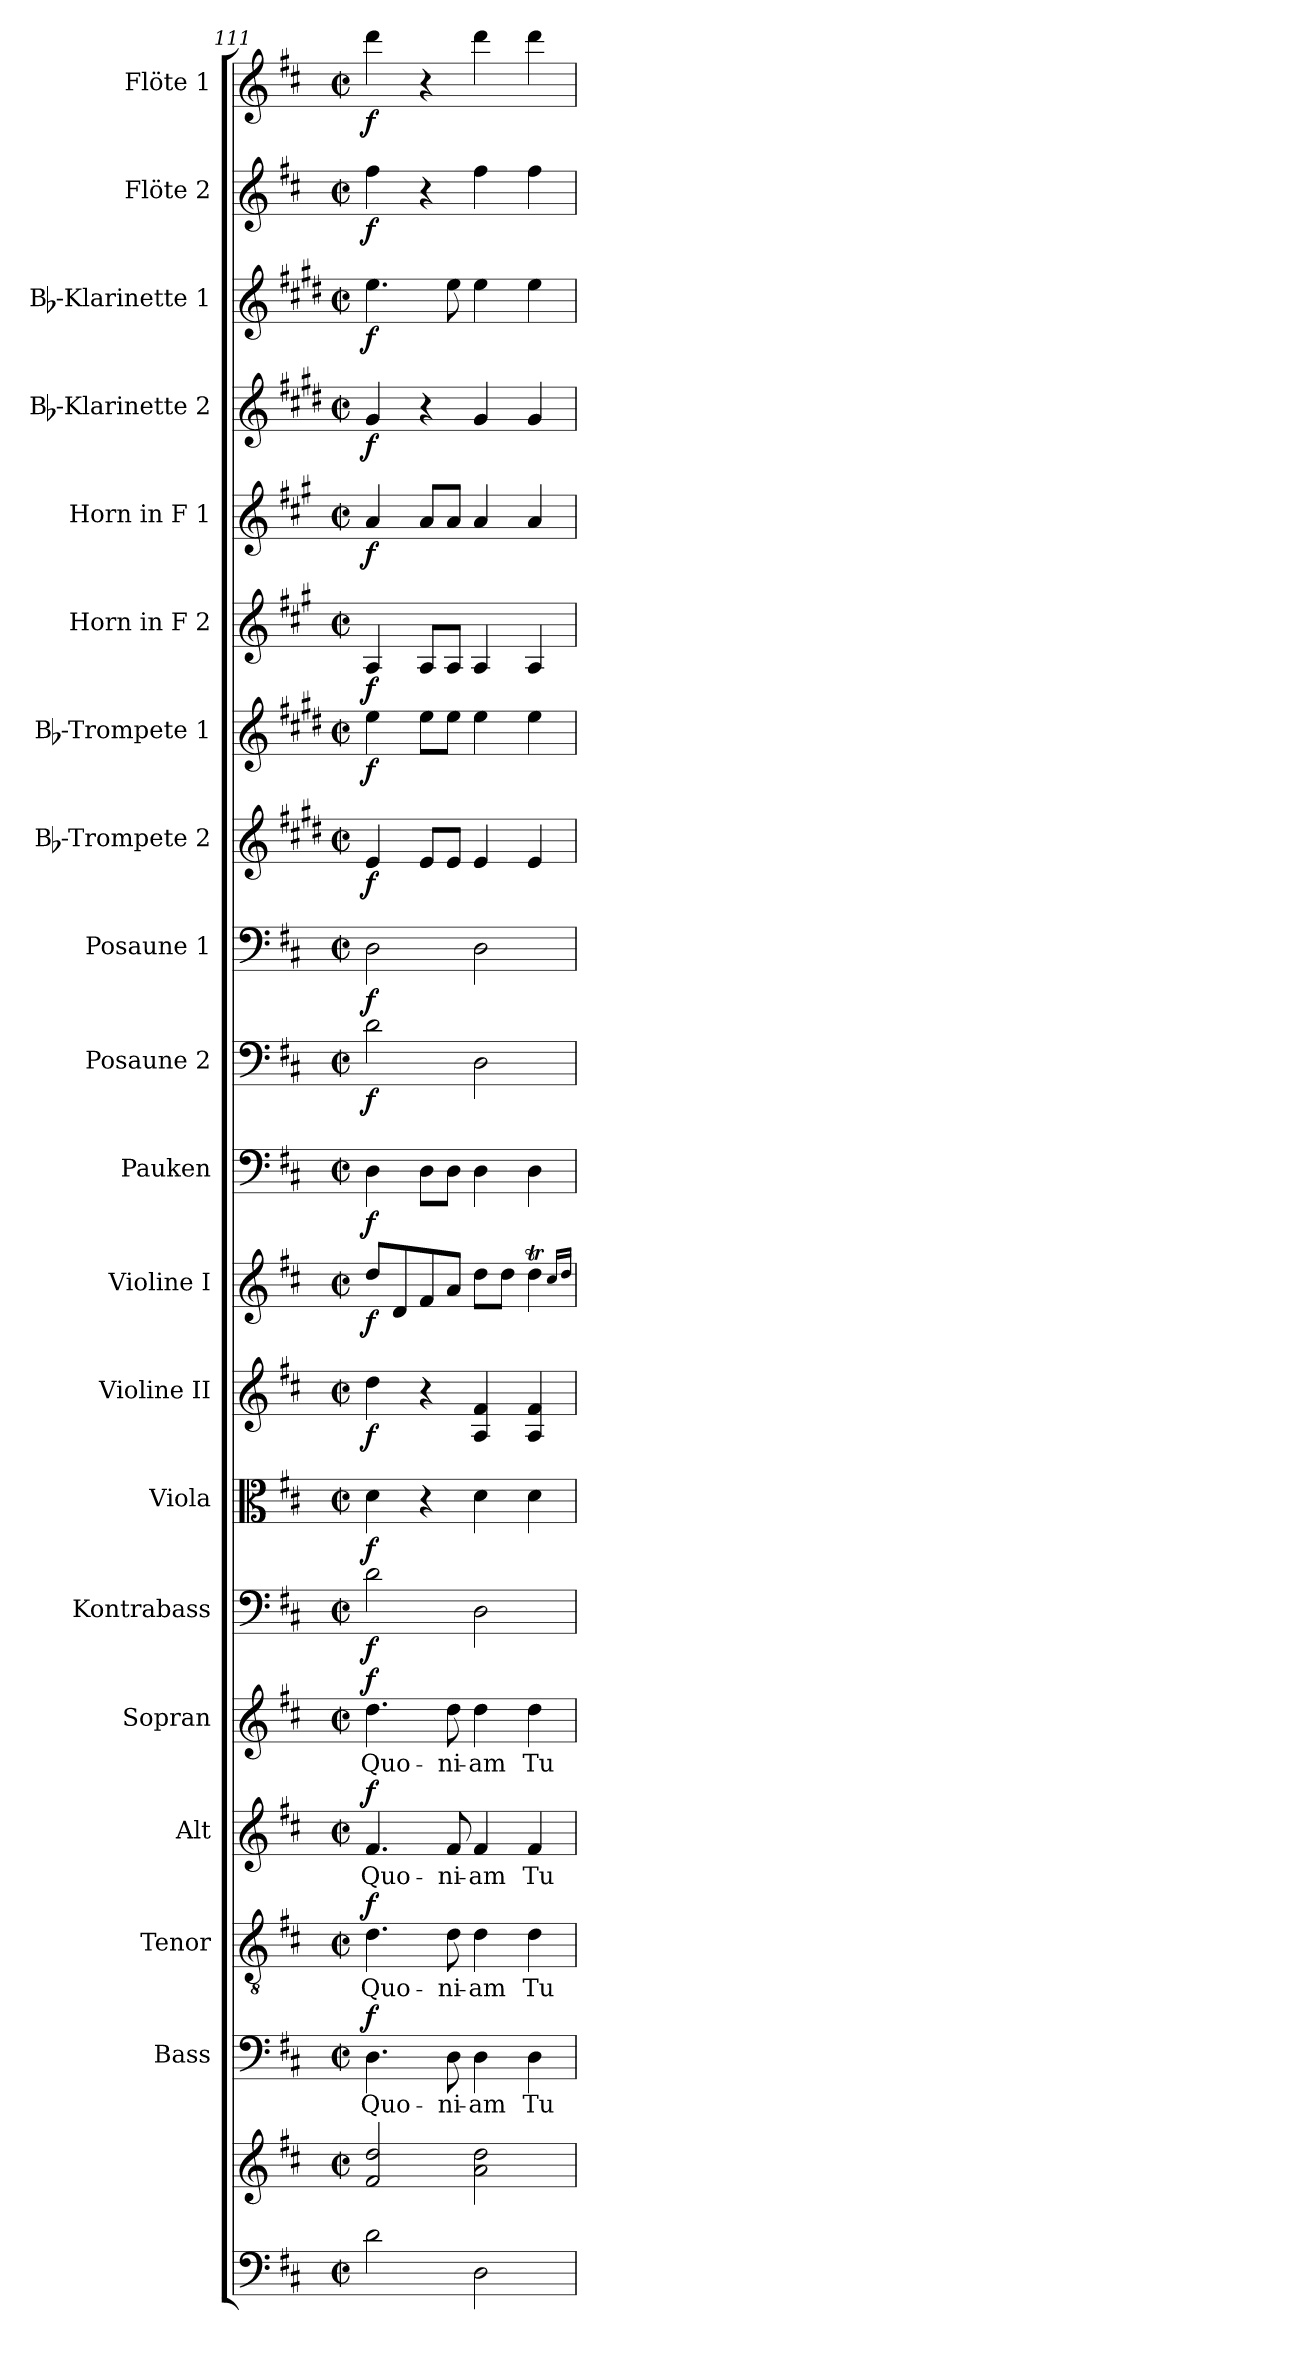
**kern	**kern	**kern	**text	**dynam	**kern	**text	**dynam	**kern	**text	**dynam	**kern	**text	**dynam	**kern	**dynam	**kern	**dynam	**kern	**dynam	**kern	**dynam	**kern	**dynam	**kern	**dynam	**kern	**dynam	**kern	**dynam	**kern	**dynam	**kern	**dynam	**kern	**dynam	**kern	**dynam	**kern	**dynam	**kern	**dynam	**kern	**dynam
*part20	*part20	*part19	*part19	*part19	*part18	*part18	*part18	*part17	*part17	*part17	*part16	*part16	*part16	*part15	*part15	*part14	*part14	*part13	*part13	*part12	*part12	*part11	*part11	*part10	*part10	*part9	*part9	*part8	*part8	*part7	*part7	*part6	*part6	*part5	*part5	*part4	*part4	*part3	*part3	*part2	*part2	*part1	*part1
*staff21	*staff20	*staff19	*staff19	*staff19	*staff18	*staff18	*staff18	*staff17	*staff17	*staff17	*staff16	*staff16	*staff16	*staff15	*staff15	*staff14	*staff14	*staff13	*staff13	*staff12	*staff12	*staff11	*staff11	*staff10	*staff10	*staff9	*staff9	*staff8	*staff8	*staff7	*staff7	*staff6	*staff6	*staff5	*staff5	*staff4	*staff4	*staff3	*staff3	*staff2	*staff2	*staff1	*staff1
*	*	*I"Bass	*	*	*I"Tenor	*	*	*I"Alt	*	*	*I"Sopran	*	*	*I"Kontrabass	*	*I"Viola	*	*I"Violine II	*	*I"Violine I	*	*I"Pauken	*	*I"Posaune 2	*	*I"Posaune 1	*	*I"Bb-Trompete 2	*	*I"Bb-Trompete 1	*	*I"Horn in F 2	*	*I"Horn in F 1	*	*I"Bb-Klarinette 2	*	*I"Bb-Klarinette 1	*	*I"Flöte 2	*	*I"Flöte 1	*
*	*	*I'B.	*	*	*I'T.	*	*	*I'A.	*	*	*I'S.	*	*	*I'Kb.	*	*I'Vla.	*	*I'Vl. II	*	*I'Vl. I	*	*I'Pk.	*	*I'Pos. 2	*	*I'Pos. 1	*	*I'Bb Trp. 2	*	*I'Bb Trp. 1	*	*	*	*	*	*I'Bb Kl. 2	*	*I'Bb Kl. 1	*	*I'Fl. 2	*	*I'Fl. 1	*
!!LO:PB:g=z
*clefF4	*clefG2	*clefF4	*	*	*clefGv2	*	*	*clefG2	*	*	*clefG2	*	*	*clefF4	*	*clefC3	*	*clefG2	*	*clefG2	*	*clefF4	*	*clefF4	*	*clefF4	*	*clefG2	*	*clefG2	*	*clefG2	*	*clefG2	*	*clefG2	*	*clefG2	*	*clefG2	*	*clefG2	*
*	*	*	*	*	*	*	*	*	*	*	*	*	*	*ITrd7c12	*	*	*	*	*	*	*	*	*	*	*	*	*	*ITrd1c2	*	*ITrd1c2	*	*ITrd4c7	*	*ITrd4c7	*	*ITrd1c2	*	*ITrd1c2	*	*	*	*	*
*k[f#c#]	*k[f#c#]	*k[f#c#]	*	*	*k[f#c#]	*	*	*k[f#c#]	*	*	*k[f#c#]	*	*	*k[f#c#]	*	*k[f#c#]	*	*k[f#c#]	*	*k[f#c#]	*	*k[f#c#]	*	*k[f#c#]	*	*k[f#c#]	*	*k[f#c#]	*	*k[f#c#]	*	*k[f#c#]	*	*k[f#c#]	*	*k[f#c#]	*	*k[f#c#]	*	*k[f#c#]	*	*k[f#c#]	*
*D:	*D:	*D:	*	*	*D:	*	*	*D:	*	*	*D:	*	*	*D:	*	*D:	*	*D:	*	*D:	*	*D:	*	*D:	*	*D:	*	*D:	*	*D:	*	*D:	*	*D:	*	*D:	*	*D:	*	*D:	*	*D:	*
*M2/2	*M2/2	*M2/2	*	*	*M2/2	*	*	*M2/2	*	*	*M2/2	*	*	*M2/2	*	*M2/2	*	*M2/2	*	*M2/2	*	*M2/2	*	*M2/2	*	*M2/2	*	*M2/2	*	*M2/2	*	*M2/2	*	*M2/2	*	*M2/2	*	*M2/2	*	*M2/2	*	*M2/2	*
*met(c|)	*met(c|)	*met(c|)	*	*	*met(c|)	*	*	*met(c|)	*	*	*met(c|)	*	*	*met(c|)	*	*met(c|)	*	*met(c|)	*	*met(c|)	*	*met(c|)	*	*met(c|)	*	*met(c|)	*	*met(c|)	*	*met(c|)	*	*met(c|)	*	*met(c|)	*	*met(c|)	*	*met(c|)	*	*met(c|)	*	*met(c|)	*
=111	=111	=111	=111	=111	=111	=111	=111	=111	=111	=111	=111	=111	=111	=111	=111	=111	=111	=111	=111	=111	=111	=111	=111	=111	=111	=111	=111	=111	=111	=111	=111	=111	=111	=111	=111	=111	=111	=111	=111	=111	=111	=111	=111
!	!	!	!LO:LY:b	!LO:DY:a	!	!LO:LY:b	!LO:DY:a	!	!LO:LY:b	!LO:DY:a	!	!LO:LY:b	!LO:DY:a	!	!LO:DY:b	!	!LO:DY:b	!	!LO:DY:b	!	!LO:DY:b	!	!LO:DY:b	!	!LO:DY:b	!	!LO:DY:b	!	!LO:DY:b	!	!LO:DY:b	!	!LO:DY:b	!	!LO:DY:b	!	!LO:DY:b	!	!LO:DY:b	!	!LO:DY:b	!	!LO:DY:b
2d\	2f#/ 2dd/	4.D\	Quo-	f	4.d\	Quo-	f	4.f#/	Quo-	f	4.dd\	Quo-	f	2D\	f	4d\	f	4dd\	f	8dd/L	f	4D\	f	2d\	f	2D\	f	4d/	f	4dd\	f	4D/	f	4d/	f	4f#/	f	4.dd\	f	4ff#\	f	4ddd\	f
.	.	.	.	.	.	.	.	.	.	.	.	.	.	.	.	.	.	.	.	8d/	.	.	.	.	.	.	.	.	.	.	.	.	.	.	.	.	.	.	.	.	.	.	.
.	.	.	.	.	.	.	.	.	.	.	.	.	.	.	.	4r	.	4r	.	8f#/	.	8D\L	.	.	.	.	.	8d/L	.	8dd\L	.	8D/L	.	8d/L	.	4r	.	.	.	4r	.	4r	.
!	!	!	!LO:LY:b	!	!	!LO:LY:b	!	!	!LO:LY:b	!	!	!LO:LY:b	!	!	!	!	!	!	!	!	!	!	!	!	!	!	!	!	!	!	!	!	!	!	!	!	!	!	!	!	!	!	!
.	.	8D\	-ni-	.	8d\	-ni-	.	8f#/	-ni-	.	8dd\	-ni-	.	.	.	.	.	.	.	8a/J	.	8D\J	.	.	.	.	.	8d/J	.	8dd\J	.	8D/J	.	8d/J	.	.	.	8dd\	.	.	.	.	.
!	!	!	!LO:LY:b	!	!	!LO:LY:b	!	!	!LO:LY:b	!	!	!LO:LY:b	!	!	!	!	!	!	!	!	!	!	!	!	!	!	!	!	!	!	!	!	!	!	!	!	!	!	!	!	!	!	!
2D\	2a\ 2dd\	4D\	-am	.	4d\	-am	.	4f#/	-am	.	4dd\	-am	.	2DD\	.	4d\	.	4A/ 4f#/	.	8dd\L	.	4D\	.	2D\	.	2D\	.	4d/	.	4dd\	.	4D/	.	4d/	.	4f#/	.	4dd\	.	4ff#\	.	4ddd\	.
.	.	.	.	.	.	.	.	.	.	.	.	.	.	.	.	.	.	.	.	8dd\J	.	.	.	.	.	.	.	.	.	.	.	.	.	.	.	.	.	.	.	.	.	.	.
!	!	!	!LO:LY:b	!	!	!LO:LY:b	!	!	!LO:LY:b	!	!	!LO:LY:b	!	!	!	!	!	!	!	!	!	!	!	!	!	!	!	!	!	!	!	!	!	!	!	!	!	!	!	!	!	!	!
.	.	4D\	Tu	.	4d\	Tu	.	4f#/	Tu	.	4dd\	Tu	.	.	.	4d\	.	4A/ 4f#/	.	4ddT\	.	4D\	.	.	.	.	.	4d/	.	4dd\	.	4D/	.	4d/	.	4f#/	.	4dd\	.	4ff#\	.	4ddd\	.
.	.	.	.	.	.	.	.	.	.	.	.	.	.	.	.	.	.	.	.	16qcc#/LL	.	.	.	.	.	.	.	.	.	.	.	.	.	.	.	.	.	.	.	.	.	.	.
.	.	.	.	.	.	.	.	.	.	.	.	.	.	.	.	.	.	.	.	16qdd/JJ	.	.	.	.	.	.	.	.	.	.	.	.	.	.	.	.	.	.	.	.	.	.	.
=	=	=	=	=	=	=	=	=	=	=	=	=	=	=	=	=	=	=	=	=	=	=	=	=	=	=	=	=	=	=	=	=	=	=	=	=	=	=	=	=	=	=	=
*-	*-	*-	*-	*-	*-	*-	*-	*-	*-	*-	*-	*-	*-	*-	*-	*-	*-	*-	*-	*-	*-	*-	*-	*-	*-	*-	*-	*-	*-	*-	*-	*-	*-	*-	*-	*-	*-	*-	*-	*-	*-	*-	*-
